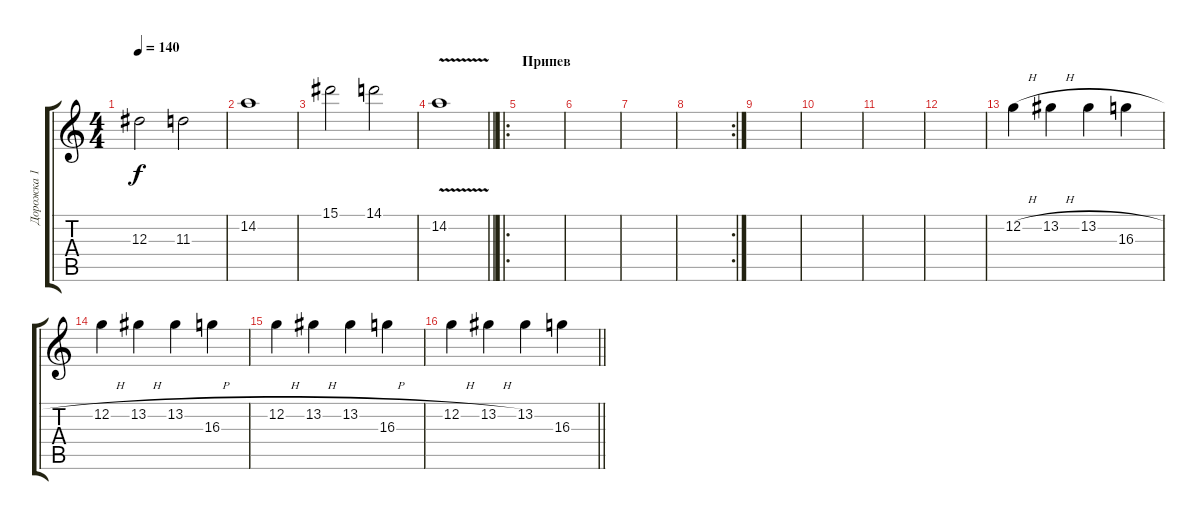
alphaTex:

\track ("Дорожка 1" "Дорожка 1") {instrument overdrivenguitar}
\staff {score tabs}
\tuning (C4 G3 Eb3 Bb2 F2 C2) {hide}
\ts (4 4)
\tempo 140
\clef g2
\ks c
12.3.2{dy f} 11.3.2 |
14.2.1 |
15.1.2 14.1.2 |
\barLineRight lightlight
14.2{v}.1 |
\ro
\section ("" "Припев")
|
|
|
\rc 2
|
|
|
|
|
12.2{h}.4 13.2{h}.4 13.2{h}.4 16.3.4 |
12.2{h}.4 13.2{h}.4 13.2{h}.4 16.3.4 |
12.2{h}.4 13.2{h}.4 13.2{h}.4 16.3.4 |
\barLineRight lightlight
12.2{h}.4 13.2{h}.4 13.2.4 16.3{h}.4
